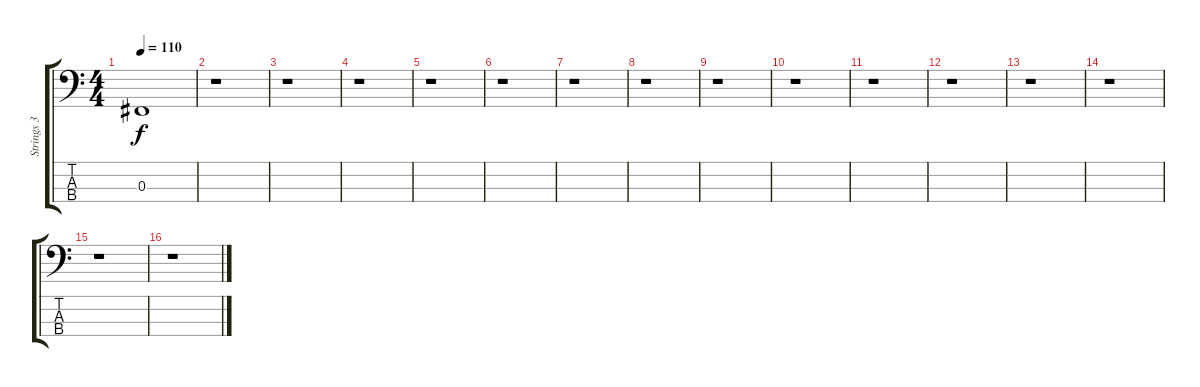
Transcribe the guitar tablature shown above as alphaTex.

\track ("Strings 3" "Strings 3") {instrument contrabass}
\staff {score tabs}
\tuning (E2 B1 Gb1 Db1) {hide}
\ts (4 4)
\tempo 110
\clef f4
\ks c
0.3{t}.1{dy f} |
r.1 |
r.1 |
r.1 |
r.1 |
r.1 |
r.1 |
r.1 |
r.1 |
r.1 |
r.1 |
r.1 |
r.1 |
r.1 |
r.1 |
r.1
